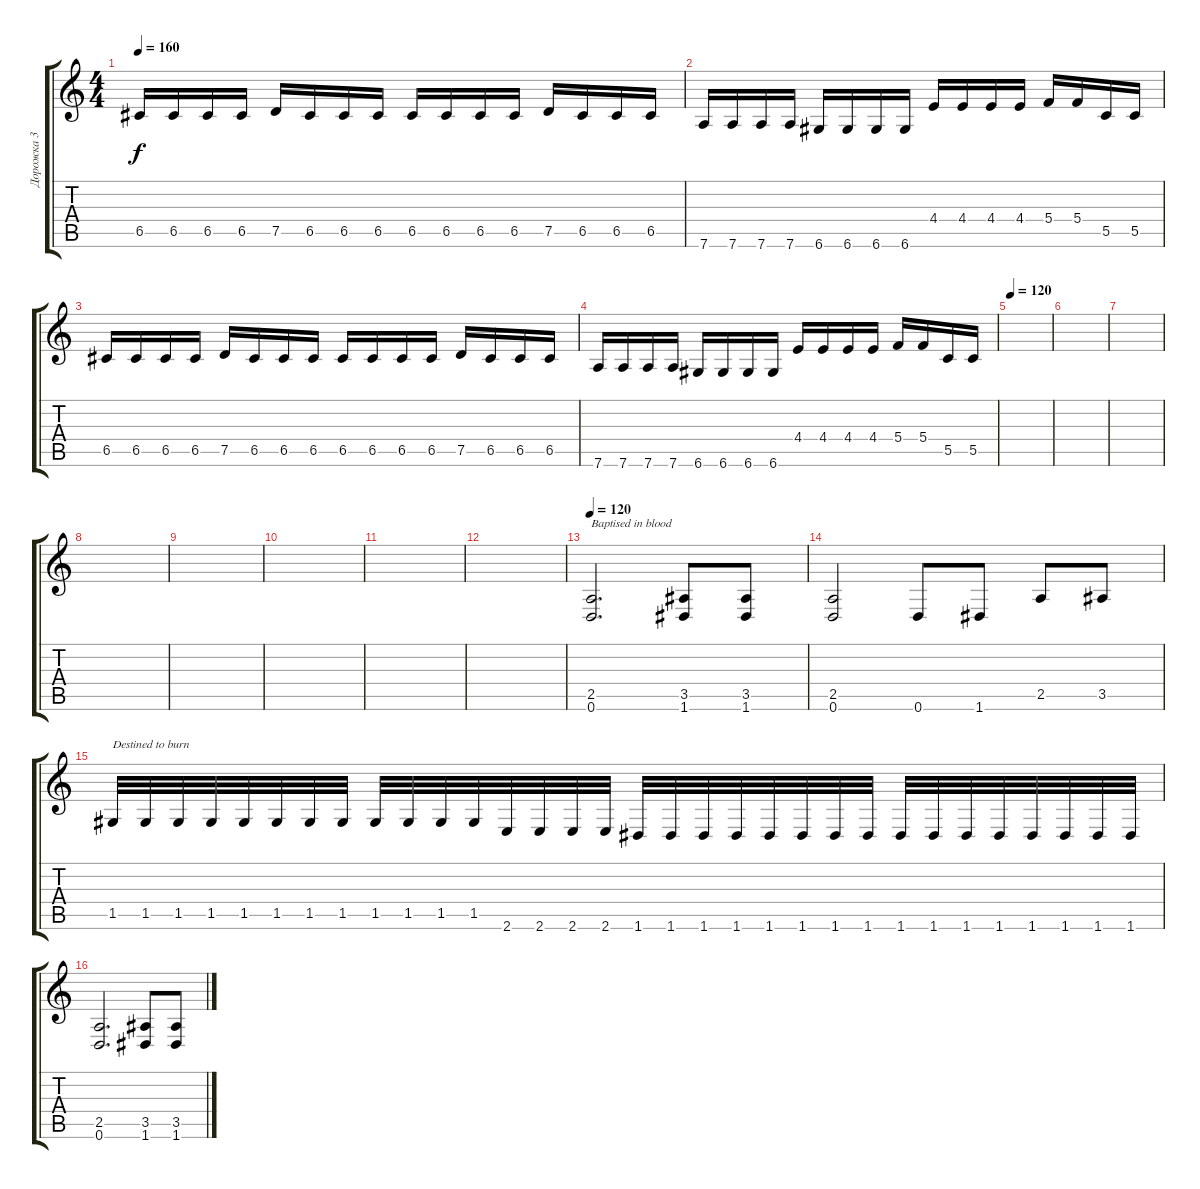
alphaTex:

\track ("Дорожка 3" "Дорожка 3") {instrument overdrivenguitar}
\staff {score tabs}
\tuning (D4 A3 F3 C3 G2 D2) {hide}
\ts (4 4)
\tempo 160
\clef g2
\ks c
6.5.16{dy f} 6.5.16 6.5.16 6.5.16 7.5.16 6.5.16 6.5.16 6.5.16 6.5.16 6.5.16 6.5.16 6.5.16 7.5.16 6.5.16 6.5.16 6.5.16 |
7.6.16 7.6.16 7.6.16 7.6.16 6.6.16 6.6.16 6.6.16 6.6.16 4.4.16 4.4.16 4.4.16 4.4.16 5.4.16 5.4.16 5.5.16 5.5.16 |
6.5.16 6.5.16 6.5.16 6.5.16 7.5.16 6.5.16 6.5.16 6.5.16 6.5.16 6.5.16 6.5.16 6.5.16 7.5.16 6.5.16 6.5.16 6.5.16 |
7.6.16 7.6.16 7.6.16 7.6.16 6.6.16 6.6.16 6.6.16 6.6.16 4.4.16 4.4.16 4.4.16 4.4.16 5.4.16 5.4.16 5.5.16 5.5.16 |
\tempo 120
|
|
|
|
|
|
|
|
\tempo 120
(2.5 0.6).2{d txt "Baptised in blood"} (3.5 1.6).8 (3.5 1.6).8 |
(2.5 0.6).2 0.6.8 1.6.8 2.5.8 3.5.8 |
1.5.32{txt "Destined to burn"} 1.5.32 1.5.32 1.5.32 1.5.32 1.5.32 1.5.32 1.5.32 1.5.32 1.5.32 1.5.32 1.5.32 2.6.32 2.6.32 2.6.32 2.6.32 1.6.32 1.6.32 1.6.32 1.6.32 1.6.32 1.6.32 1.6.32 1.6.32 1.6.32 1.6.32 1.6.32 1.6.32 1.6.32 1.6.32 1.6.32 1.6.32 |
(2.5 0.6).2{d} (3.5 1.6).8 (3.5 1.6).8
